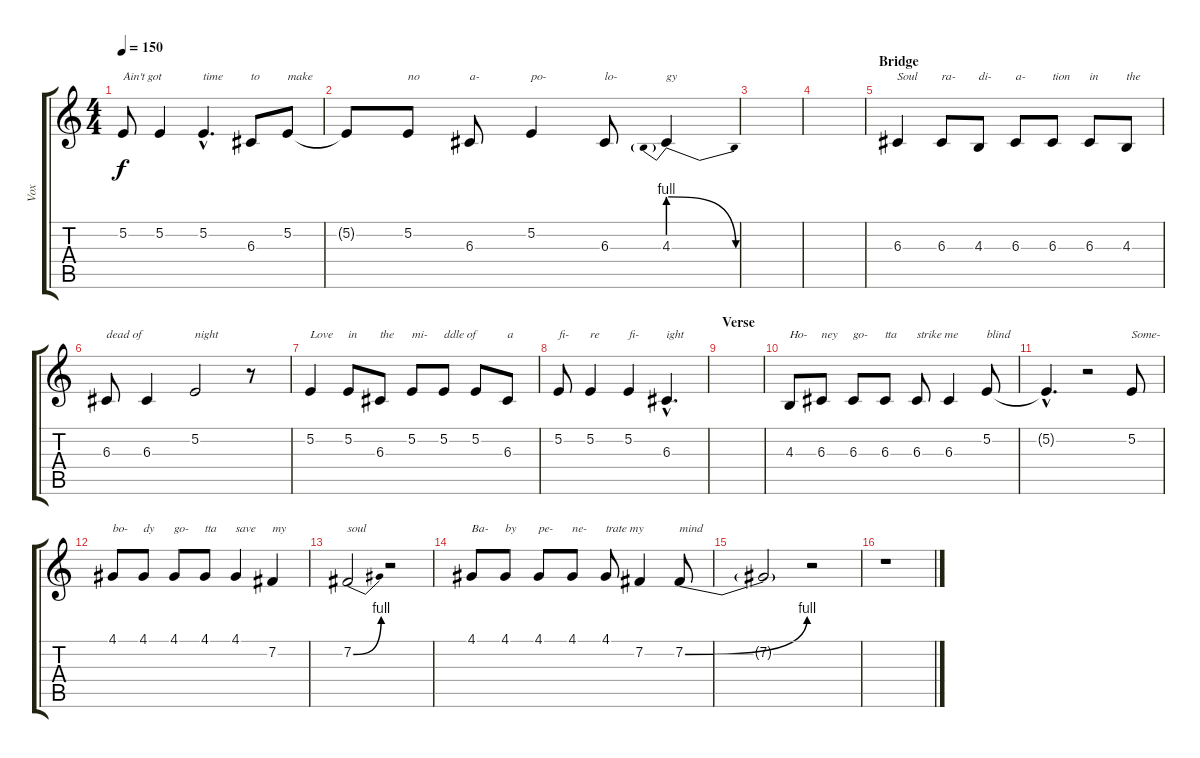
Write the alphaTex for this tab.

\track ("Vox" "Vox") {instrument oboe}
\staff {score tabs}
\tuning (E4 B3 G3 D3 A2 E2) {hide}
\ts (4 4)
\section ("" "")
\tempo 150
\clef g2
\ks c
5.2.8{txt "Ain't got" dy f} 5.2.4 5.2{hac}.4{d txt "time"} 6.3.8{txt "to"} 5.2.8{txt "make"} |
5.2{t}.8 5.2.8{txt "no"} 6.3.8{txt "a-"} 5.2.4{txt "po-"} 6.3.8{txt "lo-"} 4.3{be (prebendrelease 0 4 60 0)}.4{txt "gy"} |
|
|
\section ("" "Bridge")
6.3.4{txt "Soul"} 6.3.8{txt "ra-"} 4.3.8{txt "di-"} 6.3.8{txt "a-"} 6.3.8{txt "tion"} 6.3.8{txt "in"} 4.3.8{txt "the"} |
6.3.8{txt "dead of"} 6.3.4 5.2.2{txt "night"} r.8 |
\section ("" "")
5.2.4{txt "Love"} 5.2.8{txt "in"} 6.3.8{txt "the"} 5.2.8{txt "mi-"} 5.2.8{txt "ddle of"} 5.2.8 6.3.8{txt "a"} |
5.2.8{txt "fi-"} 5.2.4{txt "re"} 5.2.4{txt "fi-"} 6.3{hac}.4{d txt "ight"} |
\section ("" "Verse")
|
4.3.8{txt "Ho-"} 6.3.8{txt "ney"} 6.3.8{txt "go-"} 6.3.8{txt "tta"} 6.3.8{txt "strike me"} 6.3.4 5.2.8{txt "blind"} |
5.2{hac t}.4{d} r.2 5.2.8{txt "Some-"} |
4.1.8{txt "bo-"} 4.1.8{txt "dy"} 4.1.8{txt "go-"} 4.1.8{txt "tta"} 4.1.4{txt "save"} 7.2.4{txt "my"} |
7.2{be (bend 0 0 60 4)}.2{txt "soul"} r.2 |
4.1.8{txt "Ba-"} 4.1.8{txt "by"} 4.1.8{txt "pe-"} 4.1.8{txt "ne-"} 4.1.8{txt "trate my"} 7.2.4 7.2{be (bend 0 0 60 4)}.8{txt "mind"} |
7.2{t}.2 r.2 |
r.1
